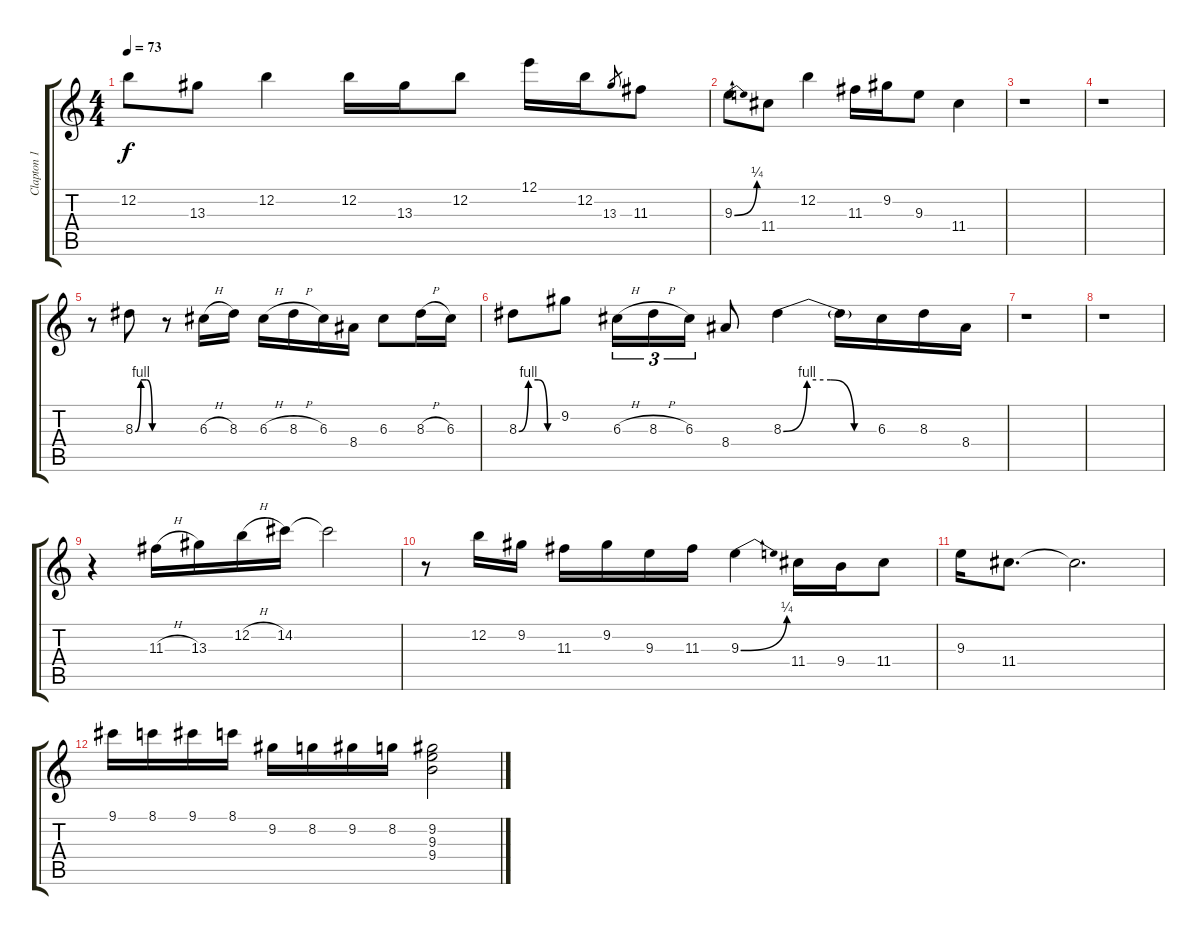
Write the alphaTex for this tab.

\track ("Clapton 1" "Clapton 1") {instrument overdrivenguitar}
\staff {score tabs}
\tuning (E4 B3 G3 D3 A2 E2) {hide}
\ts (4 4)
\tempo 73
\clef g2
\ks c
12.2.8{dy f} 13.3.8 12.2.4 12.2.16 13.3.16 12.2.8 12.1.16 12.2.16 13.3.8{gr} 11.3.8 |
9.3{be (bend 0 0 60 1)}.8 11.4.8 12.2.4 11.3.16 9.2.16 9.3.8 11.4.4 |
r.1 |
r.1 |
r.8 8.3{be (custom 0 0 15 4 30 4 45 0 60 0)}.8 r.8 6.3{h}.16 8.3.16 6.3{h}.16 8.3{h}.16 6.3.16 8.4.16 6.3.8 8.3{h}.16 6.3.16 |
8.3{be (custom 0 0 15 4 30 4 45 0 60 0)}.8 9.2.8 6.3{h}.16{tu (3 2)} 8.3{h}.16{tu (3 2)} 6.3.16{tu (3 2)} 8.4.8 8.3{be (custom 0 0 15 4 30 4 45 0 60 0)}.4 8.3{t}.16 6.3.16 8.3.16 8.4.16 |
r.1 |
r.1 |
r.4 11.3{h}.16 13.3.16 12.2{h}.16 14.2.16 14.2{t}.2 |
r.8 12.2.16 9.2.16 11.3.16 9.2.16 9.3.16 11.3.16 9.3{be (bend 0 0 60 1)}.4 11.4.16 9.4.16 11.4.8 |
9.3.16 11.4.8{d} 11.4{t}.2{d} |
9.1.16 8.1.16 9.1.16 8.1.16 9.2.16 8.2.16 9.2.16 8.2.16 (9.2 9.3 9.4).2
